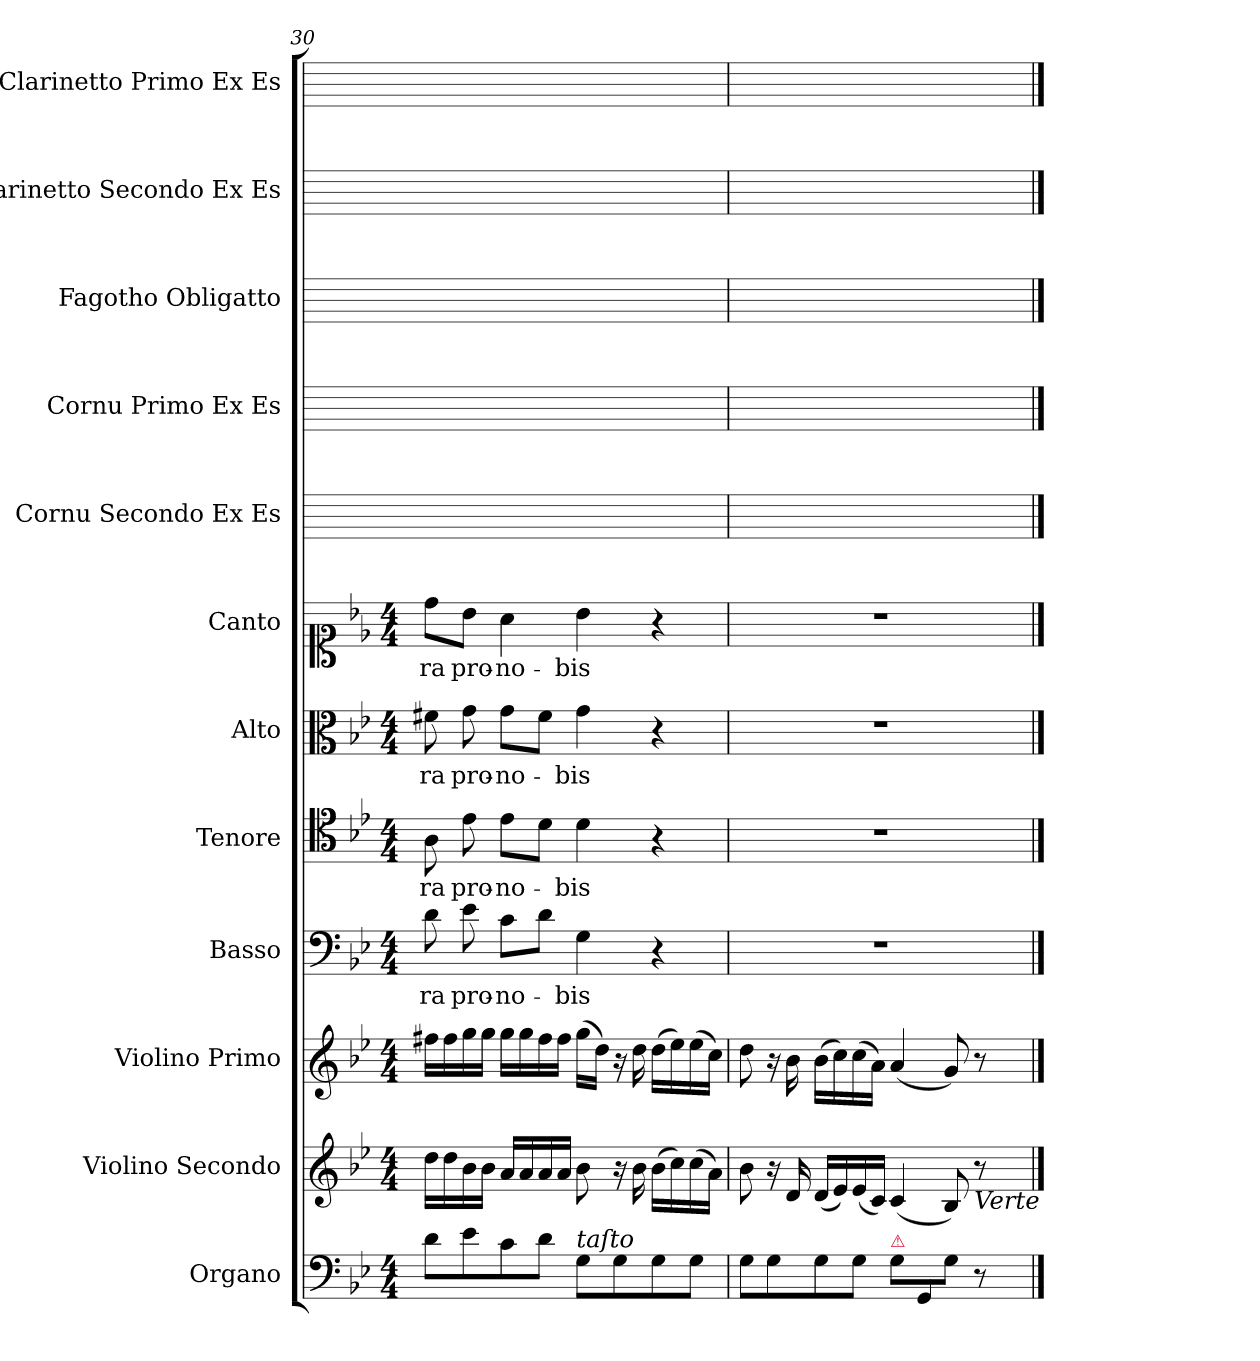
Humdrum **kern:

**kern	**kern	**kern	**kern	**text	**kern	**text	**kern	**text	**kern	**text	**kern	**kern	**kern	**kern	**kern
*part12	*part11	*part10	*part9	*part9	*part8	*part8	*part7	*part7	*part6	*part6	*part5	*part4	*part3	*part2	*part1
*staff12	*staff11	*staff10	*staff9	*staff9	*staff8	*staff8	*staff7	*staff7	*staff6	*staff6	*staff5	*staff4	*staff3	*staff2	*staff1
*I"Organo	*I"Violino Secondo	*I"Violino Primo	*I"Basso	*	*I"Tenore	*	*I"Alto	*	*I"Canto	*	*I"Cornu Secondo Ex Es	*I"Cornu Primo Ex Es	*I"Fagotho Obligatto	*I"Clarinetto Secondo Ex Es	*I"Clarinetto Primo Ex Es
*I'org	*I'vl 2	*I'vl 1	*I'B	*	*I'T	*	*I'A	*	*	*	*	*	*I'fag obl	*I'cl 2 in Es	*I'cl 1 in Es
*clefF4	*clefG2	*clefG2	*clefF4	*	*clefC4	*	*clefC3	*	*clefC1	*	*	*	*	*	*
*k[b-e-]	*k[b-e-]	*k[b-e-]	*k[b-e-]	*	*k[b-e-]	*	*k[b-e-]	*	*k[b-e-]	*	*	*	*	*	*
*g:	*g:	*g:	*g:	*	*g:	*	*g:	*	*g:	*	*	*	*	*	*
*M4/4	*M4/4	*M4/4	*M4/4	*	*M4/4	*	*M4/4	*	*M4/4	*	*	*	*	*	*
=30	=30	=30	=30	=30	=30	=30	=30	=30	=30	=30	=30	=30	=30	=30	=30
8d\L	16dd\LL	16ff#X\LL	8d\	-ra	8A\	-ra	8f#X\	-ra	8dd\L	-ra	1ryy	1ryy	1ryy	1ryy	1ryy
.	16dd\	16ff#\	.	.	.	.	.	.	.	.	.	.	.	.	.
8e-\	16b-\	16gg\	8e-\	pro-	8e-\	pro-	8g\	pro-	8b-\J	pro-	.	.	.	.	.
.	16b-\JJ	16gg\JJ	.	.	.	.	.	.	.	.	.	.	.	.	.
8c\	16a/LL	16gg\LL	8c\L	-no-	8e-\L	-no-	8g\L	-no-	4a\	-no-	.	.	.	.	.
.	16a/	16gg\	.	.	.	.	.	.	.	.	.	.	.	.	.
8d\J	16a/	16ff#\	8d\J	.	8d\J	.	8f#\J	.	.	.	.	.	.	.	.
.	16a/JJ	16ff#\JJ	.	.	.	.	.	.	.	.	.	.	.	.	.
!LO:TX:a:i:t=taſto	!	!	!	!	!	!	!	!	!	!	!	!	!	!	!
8G\L	8b-\	(16gg\LL	4G\	-bis	4d\	-bis	4g\	-bis	4b-\	-bis	.	.	.	.	.
.	.	16dd\JJ)	.	.	.	.	.	.	.	.	.	.	.	.	.
8G\	16r	16r	.	.	.	.	.	.	.	.	.	.	.	.	.
.	16b-\	16dd\	.	.	.	.	.	.	.	.	.	.	.	.	.
8G\	(16b-\LL	(16dd\LL	4r	.	4r	.	4r	.	4r	.	.	.	.	.	.
.	16cc\)	16ee-\)	.	.	.	.	.	.	.	.	.	.	.	.	.
8G\J	(16cc\	(16ee-\	.	.	.	.	.	.	.	.	.	.	.	.	.
.	16a\JJ)	16cc\JJ)	.	.	.	.	.	.	.	.	.	.	.	.	.
=31	=31	=31	=31	=31	=31	=31	=31	=31	=31	=31	=31	=31	=31	=31	=31
8G\L	8b-\	8dd\	1r	.	1r	.	1r	.	1r	.	1ryy	1ryy	1ryy	1ryy	1ryy
8G\	16r	16r	.	.	.	.	.	.	.	.	.	.	.	.	.
.	16d/	16b-\	.	.	.	.	.	.	.	.	.	.	.	.	.
8G\	(16d/LL	(16b-\LL	.	.	.	.	.	.	.	.	.	.	.	.	.
.	16e-/)	16cc\)	.	.	.	.	.	.	.	.	.	.	.	.	.
8G\J	(16e-/	(16cc\	.	.	.	.	.	.	.	.	.	.	.	.	.
.	16c/JJ)	16a\JJ)	.	.	.	.	.	.	.	.	.	.	.	.	.
!LO:TX:a:color=crimson:t=⚠	!	!	!	!	!	!	!	!	!	!	!	!	!	!	!
8G\L	(4c/	(4a/	.	.	.	.	.	.	.	.	.	.	.	.	.
8GG/	.	.	.	.	.	.	.	.	.	.	.	.	.	.	.
8G\J	8B-/)	8g/)	.	.	.	.	.	.	.	.	.	.	.	.	.
!	!LO:TX:b:i:t=Verte	!	!	!	!	!	!	!	!	!	!	!	!	!	!
8r	8r	8r	.	.	.	.	.	.	.	.	.	.	.	.	.
==	==	==	==	==	==	==	==	==	==	==	==	==	==	==	==
*-	*-	*-	*-	*-	*-	*-	*-	*-	*-	*-	*-	*-	*-	*-	*-
